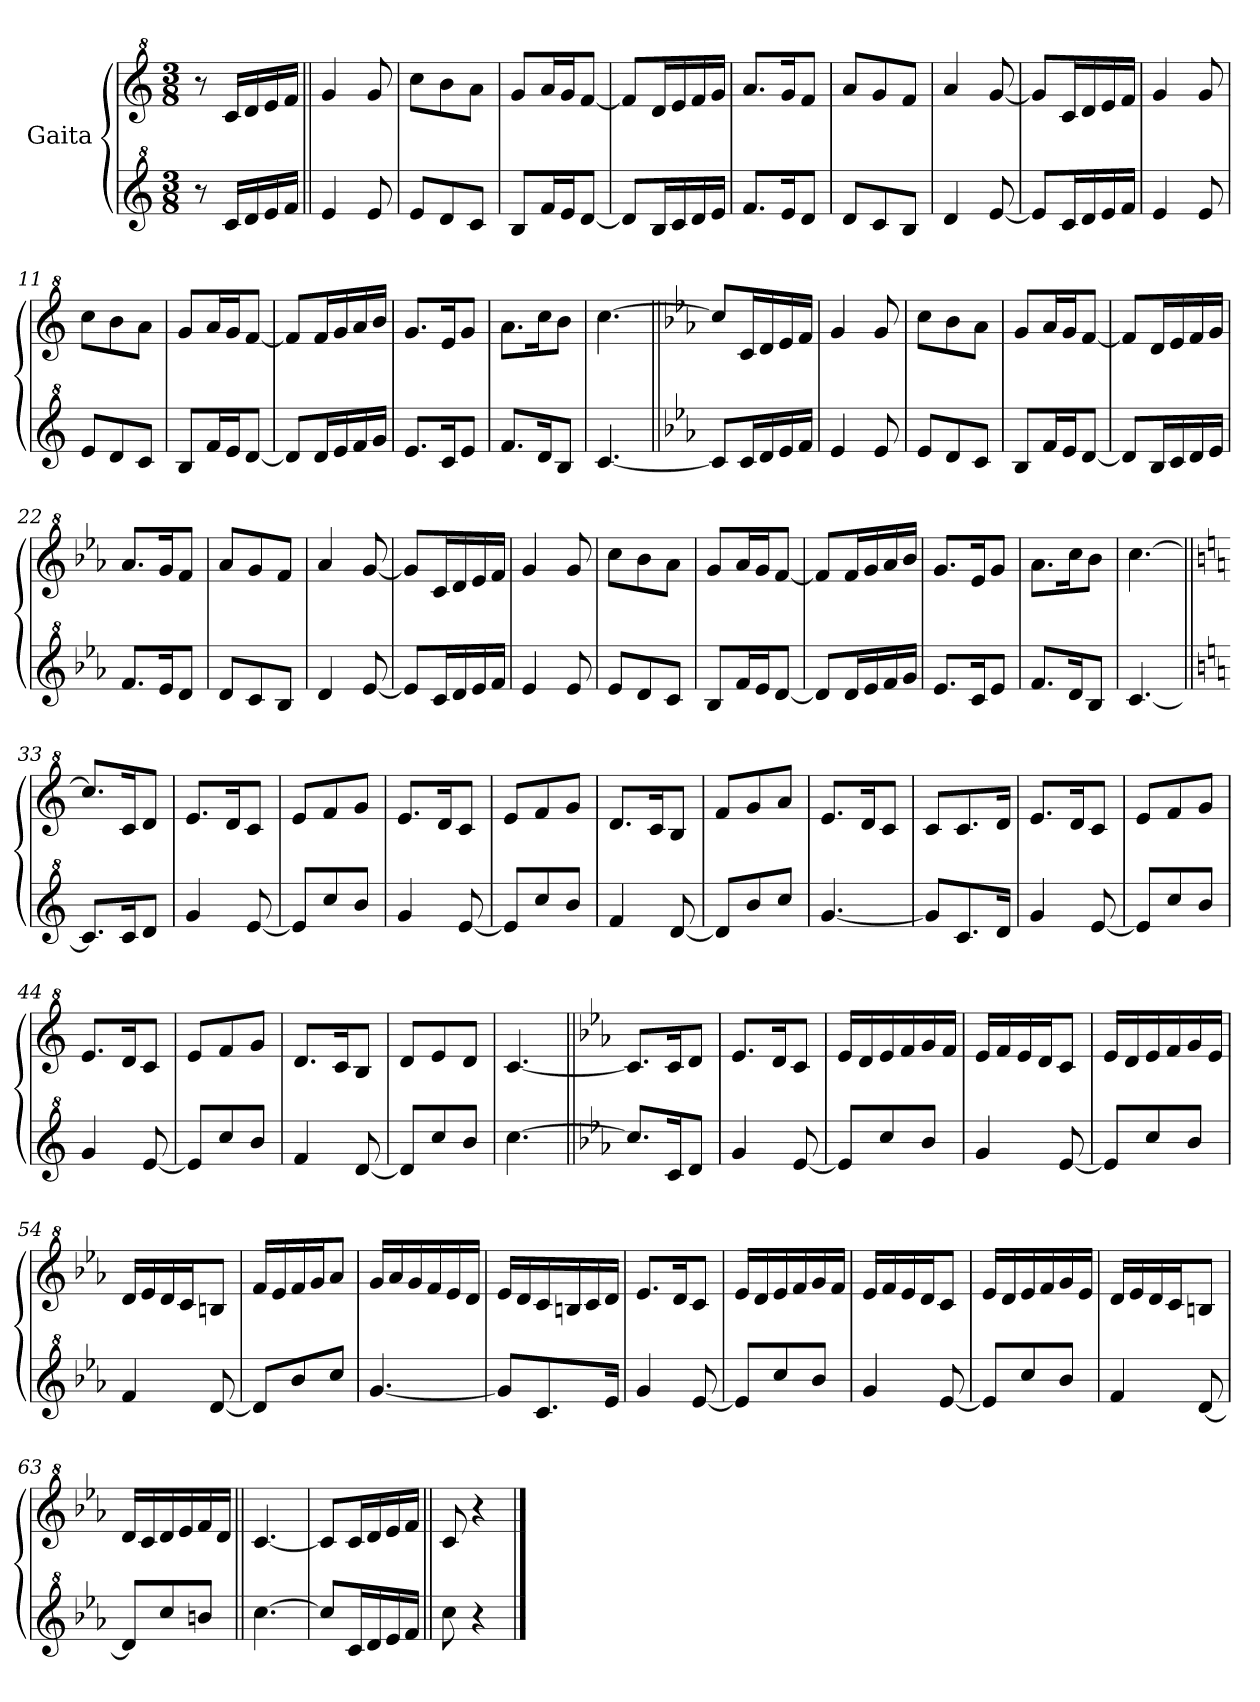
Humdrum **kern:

**kern	**kern
*part2	*part1
*staff2	*staff1
*I"Gaita	*I"Gaita
*clefG^2	*clefG^2
*k[]	*k[]
*M3/8	*M3/8
*MM105	*MM105
=1	=1
8r	8r
16cc/LL	16cc/LL
16dd/	16dd/
16ee/	16ee/
16ff/JJ	16ff/JJ
=2||	=2||
4ee/	4gg/
8ee/	8gg/
=3	=3
8ee/L	8ccc\L
8dd/	8bb\
8cc/J	8aa\J
=4	=4
8b/L	8gg/L
16ff/L	16aa/L
16ee/J	16gg/J
[8dd/J	[8ff/J
=5	=5
8dd/L]	8ff/L]
16b/L	16dd/L
16cc/	16ee/
16dd/	16ff/
16ee/JJ	16gg/JJ
=6	=6
8.ff/L	8.aa/L
16ee/K	16gg/K
8dd/J	8ff/J
=7	=7
8dd/L	8aa/L
8cc/	8gg/
8b/J	8ff/J
=8	=8
4dd/	4aa/
[8ee/	[8gg/
=9	=9
8ee/L]	8gg/L]
16cc/L	16cc/L
16dd/	16dd/
16ee/	16ee/
16ff/JJ	16ff/JJ
=10	=10
4ee/	4gg/
8ee/	8gg/
!!LO:LB:g=z
=11	=11
8ee/L	8ccc\L
8dd/	8bb\
8cc/J	8aa\J
=12	=12
8b/L	8gg/L
16ff/L	16aa/L
16ee/J	16gg/J
[8dd/J	[8ff/J
=13	=13
8dd/L]	8ff/L]
16dd/L	16ff/L
16ee/	16gg/
16ff/	16aa/
16gg/JJ	16bb/JJ
=14	=14
8.ee/L	8.gg/L
16cc/K	16ee/K
8ee/J	8gg/J
=15	=15
8.ff/L	8.aa\L
16dd/K	16ccc\K
8b/J	8bb\J
=16	=16
[4.cc/	[4.ccc\
=17||	=17||
*k[b-e-a-]	*k[b-e-a-]
8cc/L]	8ccc/L]
16cc/L	16cc/L
16dd/	16dd/
16ee-/	16ee-/
16ff/JJ	16ff/JJ
=18	=18
4ee-/	4gg/
8ee-/	8gg/
=19	=19
8ee-/L	8ccc\L
8dd/	8bb-\
8cc/J	8aa-\J
=20	=20
8b-/L	8gg/L
16ff/L	16aa-/L
16ee-/J	16gg/J
[8dd/J	[8ff/J
!!LO:LB:g=z
=21	=21
8dd/L]	8ff/L]
16b-/L	16dd/L
16cc/	16ee-/
16dd/	16ff/
16ee-/JJ	16gg/JJ
=22	=22
8.ff/L	8.aa-/L
16ee-/K	16gg/K
8dd/J	8ff/J
=23	=23
8dd/L	8aa-/L
8cc/	8gg/
8b-/J	8ff/J
=24	=24
4dd/	4aa-/
[8ee-/	[8gg/
=25	=25
8ee-/L]	8gg/L]
16cc/L	16cc/L
16dd/	16dd/
16ee-/	16ee-/
16ff/JJ	16ff/JJ
=26	=26
4ee-/	4gg/
8ee-/	8gg/
=27	=27
8ee-/L	8ccc\L
8dd/	8bb-\
8cc/J	8aa-\J
=28	=28
8b-/L	8gg/L
16ff/L	16aa-/L
16ee-/J	16gg/J
[8dd/J	[8ff/J
=29	=29
8dd/L]	8ff/L]
16dd/L	16ff/L
16ee-/	16gg/
16ff/	16aa-/
16gg/JJ	16bb-/JJ
=30	=30
8.ee-/L	8.gg/L
16cc/K	16ee-/K
8ee-/J	8gg/J
!!LO:LB:g=z
=31	=31
8.ff/L	8.aa-\L
16dd/K	16ccc\K
8b-/J	8bb-\J
=32	=32
[4.cc/	[4.ccc\
=33||	=33||
*k[]	*k[]
8.cc/L]	8.ccc/L]
16cc/K	16cc/K
8dd/J	8dd/J
=34	=34
4gg/	8.ee/L
.	16dd/K
[8ee/	8cc/J
=35	=35
8ee/L]	8ee/L
8ccc/	8ff/
8bb/J	8gg/J
=36	=36
4gg/	8.ee/L
.	16dd/K
[8ee/	8cc/J
=37	=37
8ee/L]	8ee/L
8ccc/	8ff/
8bb/J	8gg/J
=38	=38
4ff/	8.dd/L
.	16cc/K
[8dd/	8b/J
=39	=39
8dd/L]	8ff/L
8bb/	8gg/
8ccc/J	8aa/J
=40	=40
[4.gg/	8.ee/L
.	16dd/K
.	8cc/J
!!LO:LB:g=z
=41	=41
8gg/L]	8cc/L
8.cc/	8.cc/
16dd/Jk	16dd/Jk
=42	=42
4gg/	8.ee/L
.	16dd/K
[8ee/	8cc/J
=43	=43
8ee/L]	8ee/L
8ccc/	8ff/
8bb/J	8gg/J
=44	=44
4gg/	8.ee/L
.	16dd/K
[8ee/	8cc/J
=45	=45
8ee/L]	8ee/L
8ccc/	8ff/
8bb/J	8gg/J
=46	=46
4ff/	8.dd/L
.	16cc/K
[8dd/	8b/J
=47	=47
8dd/L]	8dd/L
8ccc/	8ee/
8bb/J	8dd/J
=48	=48
[4.ccc\	[4.cc/
=49||	=49||
*k[b-e-a-]	*k[b-e-a-]
8.ccc/L]	8.cc/L]
16cc/K	16cc/K
8dd/J	8dd/J
=50	=50
4gg/	8.ee-/L
.	16dd/K
[8ee-/	8cc/J
!!LO:LB:g=z
=51	=51
8ee-/L]	16ee-/LL
.	16dd/
8ccc/	16ee-/
.	16ff/
8bb-/J	16gg/
.	16ff/JJ
=52	=52
4gg/	16ee-/LL
.	16ff/
.	16ee-/
.	16dd/J
[8ee-/	8cc/J
=53	=53
8ee-/L]	16ee-/LL
.	16dd/
8ccc/	16ee-/
.	16ff/
8bb-/J	16gg/
.	16ee-/JJ
=54	=54
4ff/	16dd/LL
.	16ee-/
.	16dd/
.	16cc/J
[8dd/	8bn/J
=55	=55
8dd/L]	16ff/LL
.	16ee-/
8bb-/	16ff/
.	16gg/J
8ccc/J	8aa-/J
=56	=56
[4.gg/	16gg/LL
.	16aa-/
.	16gg/
.	16ff/
.	16ee-/
.	16dd/JJ
=57	=57
8gg/L]	16ee-/LL
.	16dd/
8.cc/	16cc/
.	16bn/
.	16cc/
16ee-/Jk	16dd/JJ
!!LO:PB:g=z
=58	=58
4gg/	8.ee-/L
.	16dd/K
[8ee-/	8cc/J
=59	=59
8ee-/L]	16ee-/LL
.	16dd/
8ccc/	16ee-/
.	16ff/
8bb-/J	16gg/
.	16ff/JJ
=60	=60
4gg/	16ee-/LL
.	16ff/
.	16ee-/
.	16dd/J
[8ee-/	8cc/J
=61	=61
8ee-/L]	16ee-/LL
.	16dd/
8ccc/	16ee-/
.	16ff/
8bb-/J	16gg/
.	16ee-/JJ
=62	=62
4ff/	16dd/LL
.	16ee-/
.	16dd/
.	16cc/J
[8dd/	8bn/J
=63	=63
8dd/L]	16dd/LL
.	16cc/
8ccc/	16dd/
.	16ee-/
8bbn/J	16ff/
.	16dd/JJ
=64||	=64||
[4.ccc\	[4.cc/
=65	=65
8ccc/L]	8cc/L]
16cc/L	16cc/L
16dd/	16dd/
16ee-/	16ee-/
16ff/JJ	16ff/JJ
!!LO:LB:g=z
=66||	=66||
8ccc\	8cc/
4r	4r
==	==
*-	*-
